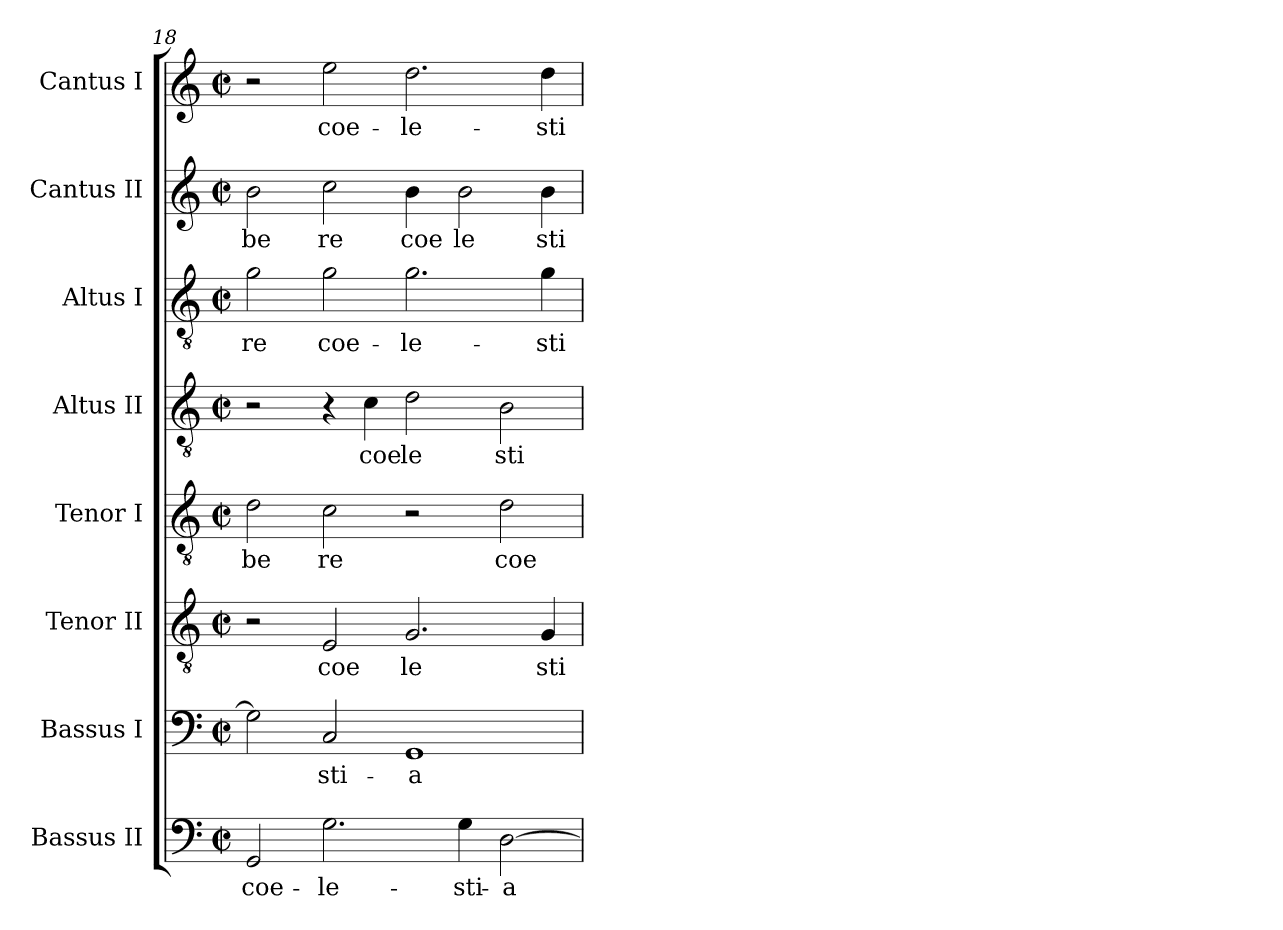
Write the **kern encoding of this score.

**kern	**text	**kern	**text	**kern	**text	**kern	**text	**kern	**text	**kern	**text	**kern	**text	**kern	**text
*part8	*part8	*part7	*part7	*part6	*part6	*part5	*part5	*part4	*part4	*part3	*part3	*part2	*part2	*part1	*part1
*staff8	*staff8	*staff7	*staff7	*staff6	*staff6	*staff5	*staff5	*staff4	*staff4	*staff3	*staff3	*staff2	*staff2	*staff1	*staff1
*I"Bassus II	*	*I"Bassus I	*	*I"Tenor II	*	*I"Tenor I	*	*I"Altus II	*	*I"Altus I	*	*I"Cantus II	*	*I"Cantus I	*
!!LO:LB:g=z
*clefF4	*	*clefF4	*	*clefGv2	*	*clefGv2	*	*clefGv2	*	*clefGv2	*	*clefG2	*	*clefG2	*
*M2/2	*	*M2/2	*	*M2/2	*	*M2/2	*	*M2/2	*	*M2/2	*	*M2/2	*	*M2/2	*
*met(c|)	*	*met(c|)	*	*met(c|)	*	*met(c|)	*	*met(c|)	*	*met(c|)	*	*met(c|)	*	*met(c|)	*
=18	=18	=18	=18	=18	=18	=18	=18	=18	=18	=18	=18	=18	=18	=18	=18
!	!LO:LY:b:cj	!	!	!	!	!	!LO:LY:b:cj	!	!	!	!LO:LY:b:cj	!	!LO:LY:b:cj	!	!
*	*	*^	*	*	*	*	*	*	*	*	*	*	*	*	*
2GG/	coe-	2G\]	16ryy	.	2r	.	2d\	-be	2r	.	2g\	re	2b\	be	2r	.
.	.	.	1ryy	.	.	.	.	.	.	.	.	.	.	.	.	.
!	!LO:LY:b:cj	!	!	!LO:LY:b:cj	!	!LO:LY:b:cj	!	!LO:LY:b:cj	!	!	!	!LO:LY:b:cj	!	!LO:LY:b:cj	!	!LO:LY:b:cj
2.G\	-le-	2C/	.	-sti-	2E/	coe	2c\	re	4r	.	2g\	coe-	2cc\	re	2ee\	coe-
!	!	!	!	!	!	!	!	!	!	!LO:LY:b:cj	!	!	!	!	!	!
.	.	.	.	.	.	.	.	.	4c\	coe	.	.	.	.	.	.
!	!	!	!	!LO:LY:b:cj	!	!LO:LY:b:cj	!	!	!	!LO:LY:b:cj	!	!LO:LY:b:cj	!	!LO:LY:b:cj	!	!LO:LY:b:cj
.	.	1GG	.	-a	2.G/	le	2r	.	2d\	le	2.g\	-le-	4b\	coe	2.dd\	-le-
.	.	.	2...ryy	.	.	.	.	.	.	.	.	.	.	.	.	.
!	!LO:LY:b:cj	!	!	!	!	!	!	!	!	!	!	!	!	!LO:LY:b:cj	!	!
4G\	-sti-	.	.	.	.	.	.	.	.	.	.	.	2b\	le	.	.
!	!LO:LY:b:cj	!	!	!	!	!	!	!LO:LY:b:cj	!	!LO:LY:b:cj	!	!	!	!	!	!
[>2D\	-a	.	.	.	.	.	2d\	coe	2B\	sti	.	.	.	.	.	.
!	!	!	!	!	!	!LO:LY:b:cj	!	!	!	!	!	!LO:LY:b:cj	!	!LO:LY:b:cj	!	!LO:LY:b:cj
.	.	.	.	.	4G/	sti	.	.	.	.	4g\	-sti-	4b\	sti	4dd\	-sti-
*	*	*v	*v	*	*	*	*	*	*	*	*	*	*	*	*	*
=	=	=	=	=	=	=	=	=	=	=	=	=	=	=	=
*-	*-	*-	*-	*-	*-	*-	*-	*-	*-	*-	*-	*-	*-	*-	*-
